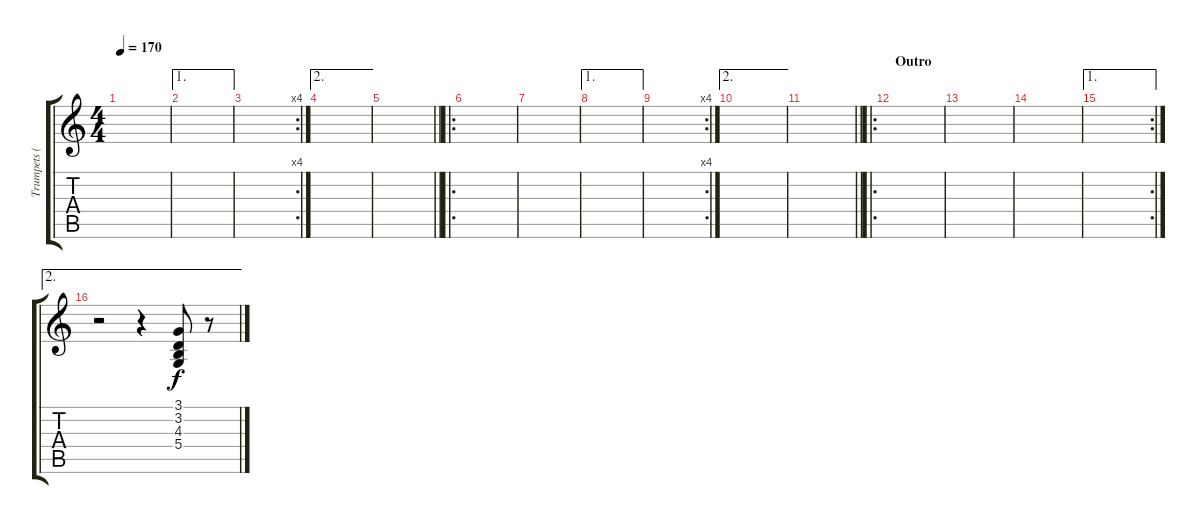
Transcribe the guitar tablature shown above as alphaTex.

\track ("Trumpets (Tibcsi Kiss)" "Trumpets (") {instrument trumpet}
\staff {score tabs}
\tuning (E4 B3 G3 D3 A2 E2) {hide}
\ts (4 4)
\tempo 170
\clef g2
\ks c
|
\ae 1
|
\rc 4
|
\ae 2
|
\barLineRight lightlight
|
\ro
|
|
\ae 1
|
\rc 4
|
\ae 2
|
\barLineRight lightlight
|
\ro
\section ("" "Outro")
|
|
|
\ae 1
\rc 2
|
\ae 2
r.2 r.4 (3.1 3.2 4.3 5.4).8 r.8
